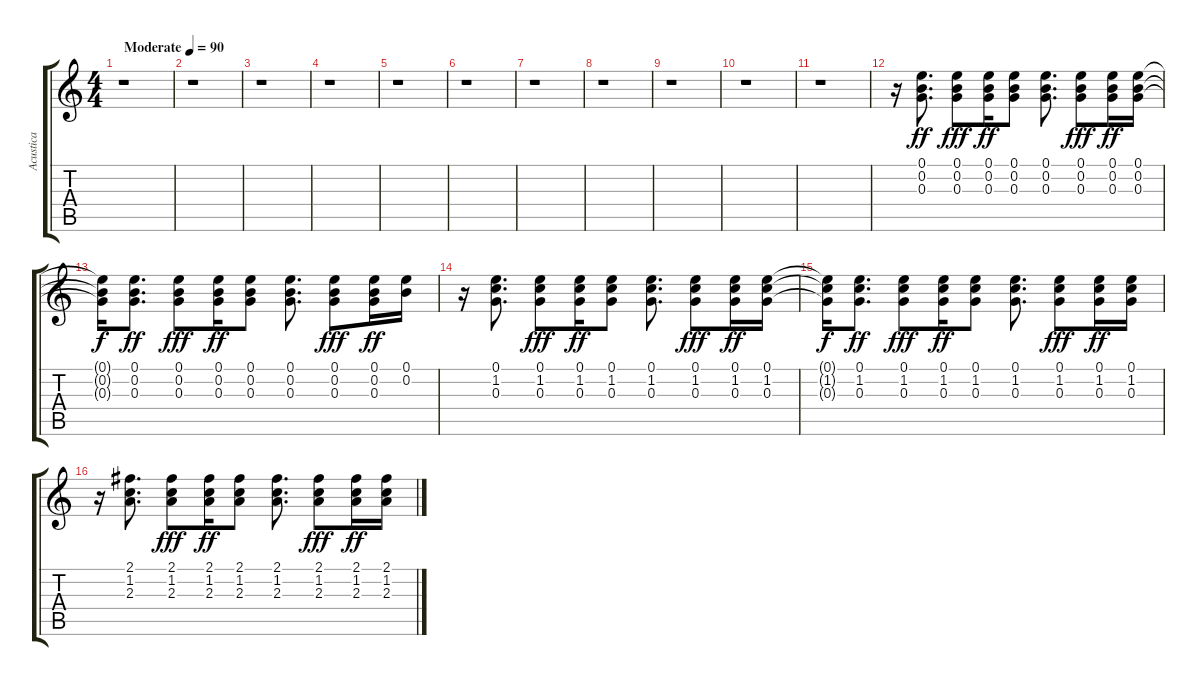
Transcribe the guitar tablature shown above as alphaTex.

\track ("Acustica" "Acustica") {instrument acousticguitarsteel}
\staff {score tabs}
\tuning (E4 B3 G3 D3 A2 E2) {hide}
\ts (4 4)
\tempo (90 "Moderate")
\clef g2
\ks c
r.1{dy ff instrument acousticguitarsteel} |
r.1 |
r.1 |
r.1 |
r.1 |
r.1 |
r.1 |
r.1 |
r.1 |
r.1 |
r.1 |
r.16 (0.1 0.2 0.3).8{d} (0.1 0.2 0.3).8{dy fff} (0.1 0.2 0.3).16{dy ff} (0.1 0.2 0.3).8 (0.1 0.2 0.3).8{d} (0.1 0.2 0.3).8{dy fff} (0.1 0.2 0.3).16{dy ff} (0.1 0.2 0.3).16 |
(0.1{t} 0.2{t} 0.3{t}).16{dy f} (0.1 0.2 0.3).8{d dy ff} (0.1 0.2 0.3).8{dy fff} (0.1 0.2 0.3).16{dy ff} (0.1 0.2 0.3).8 (0.1 0.2 0.3).8{d} (0.1 0.2 0.3).8{dy fff} (0.1 0.2 0.3).16{dy ff} (0.1 0.2).16 |
r.16 (0.1 1.2 0.3).8{d} (0.1 1.2 0.3).8{dy fff} (0.1 1.2 0.3).16{dy ff} (0.1 1.2 0.3).8 (0.1 1.2 0.3).8{d} (0.1 1.2 0.3).8{dy fff} (0.1 1.2 0.3).16{dy ff} (0.1 1.2 0.3).16 |
(0.1{t} 1.2{t} 0.3{t}).16{dy f} (0.1 1.2 0.3).8{d dy ff} (0.1 1.2 0.3).8{dy fff} (0.1 1.2 0.3).16{dy ff} (0.1 1.2 0.3).8 (0.1 1.2 0.3).8{d} (0.1 1.2 0.3).8{dy fff} (0.1 1.2 0.3).16{dy ff} (0.1 1.2 0.3).16 |
r.16 (2.1 1.2 2.3).8{d} (2.1 1.2 2.3).8{dy fff} (2.1 1.2 2.3).16{dy ff} (2.1 1.2 2.3).8 (2.1 1.2 2.3).8{d} (2.1 1.2 2.3).8{dy fff} (2.1 1.2 2.3).16{dy ff} (2.1 1.2 2.3).16
